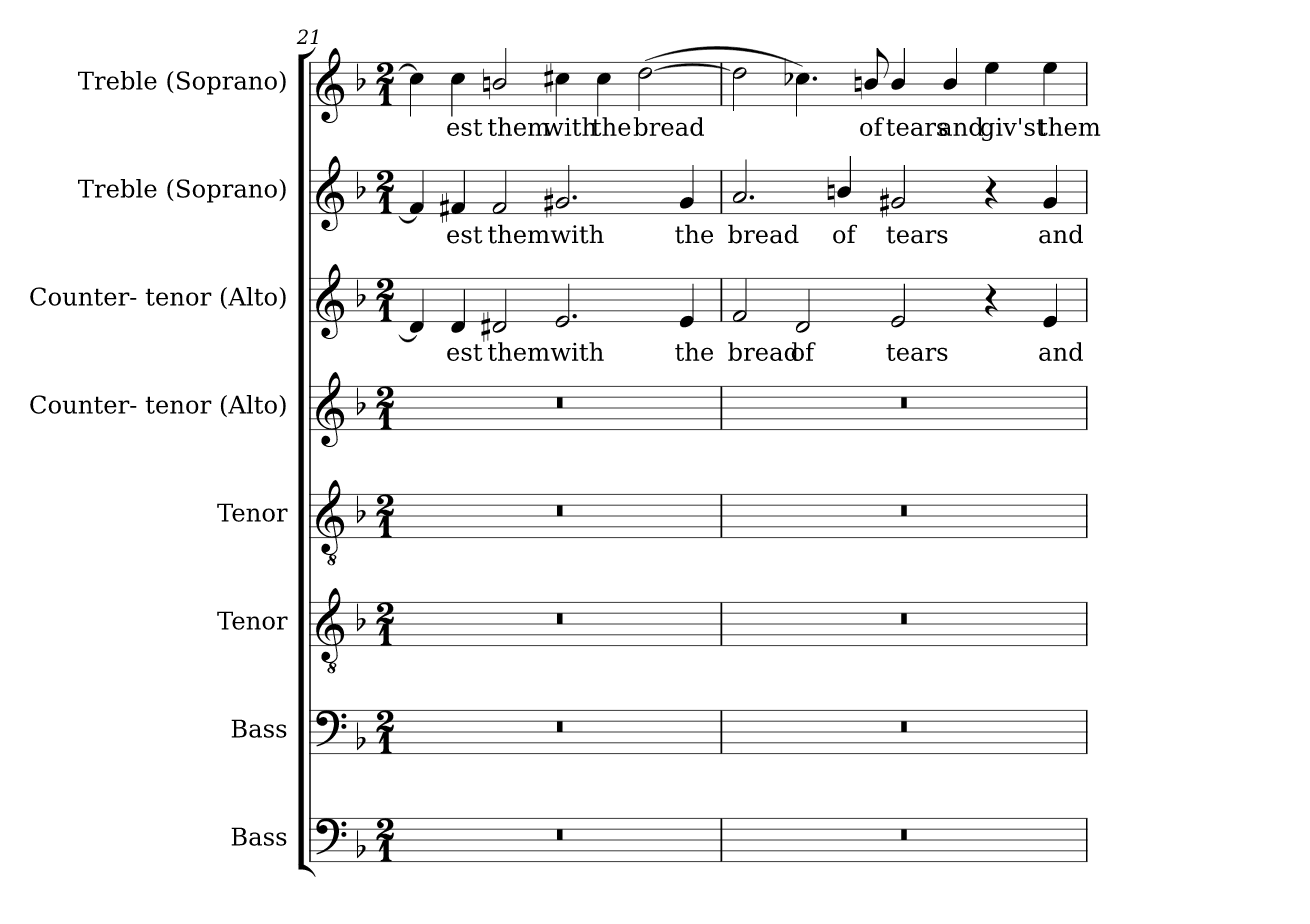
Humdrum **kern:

**kern	**kern	**kern	**kern	**kern	**kern	**text	**kern	**text	**kern	**text
*part8	*part7	*part6	*part5	*part4	*part3	*part3	*part2	*part2	*part1	*part1
*staff8	*staff7	*staff6	*staff5	*staff4	*staff3	*staff3	*staff2	*staff2	*staff1	*staff1
*I"Bass	*I"Bass	*I"Tenor	*I"Tenor	*I"Counter- tenor (Alto)	*I"Counter- tenor (Alto)	*	*I"Treble (Soprano)	*	*I"Treble (Soprano)	*
*I'B.	*I'B.	*I'T.	*I'T.	*I'A.	*I'A.	*	*I'S.	*	*I'S.	*
!!LO:PB:g=z
*clefF4	*clefF4	*clefGv2	*clefGv2	*clefG2	*clefG2	*	*clefG2	*	*clefG2	*
*	*	*ITrd7c12	*ITrd7c12	*	*	*	*	*	*	*
*k[b-]	*k[b-]	*k[b-]	*k[b-]	*k[b-]	*k[b-]	*	*k[b-]	*	*k[b-]	*
*F:	*F:	*F:	*F:	*F:	*F:	*	*F:	*	*F:	*
*M2/1	*M2/1	*M2/1	*M2/1	*M2/1	*M2/1	*	*M2/1	*	*M2/1	*
=21	=21	=21	=21	=21	=21	=21	=21	=21	=21	=21
!LO:N:vis=1	!LO:N:vis=1	!LO:N:vis=1	!LO:N:vis=1	!LO:N:vis=1	!	!	!	!	!	!
0r	0r	0r	0r	0r	4di/]	.	4f#i/]	.	4cci\]	.
!	!	!	!	!	!	!LO:LY:b:color=#000000	!	!	!	!
!	!	!	!	!	!	!	!	!LO:LY:b:color=#000000	!	!
!	!	!	!	!	!	!	!	!	!	!LO:LY:b:color=#000000
.	.	.	.	.	4di/	-est	4f#Xi/	-est	4cci\	-est
!	!	!	!	!	!	!LO:LY:b:color=#000000	!	!	!	!
!	!	!	!	!	!	!	!	!LO:LY:b:color=#000000	!	!
!	!	!	!	!	!	!	!	!	!	!LO:LY:b:color=#000000
.	.	.	.	.	2d#Xi/	them	2f#i/	them	2bni/	them
!	!	!	!	!	!	!LO:LY:b:color=#000000	!	!	!	!
!	!	!	!	!	!	!	!	!LO:LY:b:color=#000000	!	!
!	!	!	!	!	!	!	!	!	!	!LO:LY:b:color=#000000
.	.	.	.	.	2.ei/	with	2.g#Xi/	with	4cc#Xi\	with
!	!	!	!	!	!	!	!	!	!	!LO:LY:b:color=#000000
.	.	.	.	.	.	.	.	.	4cc#i\	the
!	!	!	!	!	!	!	!	!	!	!LO:LY:b:color=#000000
.	.	.	.	.	.	.	.	.	([2ddi\	bread
!	!	!	!	!	!	!LO:LY:b:color=#000000	!	!	!	!
!	!	!	!	!	!	!	!	!LO:LY:b:color=#000000	!	!
.	.	.	.	.	4ei/	the	4g#i/	the	.	.
=22	=22	=22	=22	=22	=22	=22	=22	=22	=22	=22
!LO:N:vis=1	!LO:N:vis=1	!LO:N:vis=1	!LO:N:vis=1	!LO:N:vis=1	!	!	!	!	!	!
!	!	!	!	!	!	!LO:LY:b:color=#000000	!	!	!	!
!	!	!	!	!	!	!	!	!LO:LY:b:color=#000000	!	!
0r	0r	0r	0r	0r	2fi/	bread	2.ai/	bread	2ddi\]	.
!	!	!	!	!	!	!LO:LY:b:color=#000000	!	!	!	!
.	.	.	.	.	2di/	of	.	.	4.cc-Xi\)	.
!	!	!	!	!	!	!	!	!LO:LY:b:color=#000000	!	!
.	.	.	.	.	.	.	4bni/	of	.	.
!	!	!	!	!	!	!	!	!	!	!LO:LY:b:color=#000000
.	.	.	.	.	.	.	.	.	8bni/	of
!	!	!	!	!	!	!LO:LY:b:color=#000000	!	!	!	!
!	!	!	!	!	!	!	!	!LO:LY:b:color=#000000	!	!
!	!	!	!	!	!	!	!	!	!	!LO:LY:b:color=#000000
.	.	.	.	.	2ei/	tears	2g#Xi/	tears	4bi/	tears
!	!	!	!	!	!	!	!	!	!	!LO:LY:b:color=#000000
.	.	.	.	.	.	.	.	.	4bi/	and
!	!	!	!	!	!	!	!	!	!	!LO:LY:b:color=#000000
.	.	.	.	.	4r	.	4r	.	4eei\	giv'st
!	!	!	!	!	!	!LO:LY:b:color=#000000	!	!	!	!
!	!	!	!	!	!	!	!	!LO:LY:b:color=#000000	!	!
!	!	!	!	!	!	!	!	!	!	!LO:LY:b:color=#000000
.	.	.	.	.	4ei/	and	4g#i/	and	4eei\	them
=	=	=	=	=	=	=	=	=	=	=
*-	*-	*-	*-	*-	*-	*-	*-	*-	*-	*-
